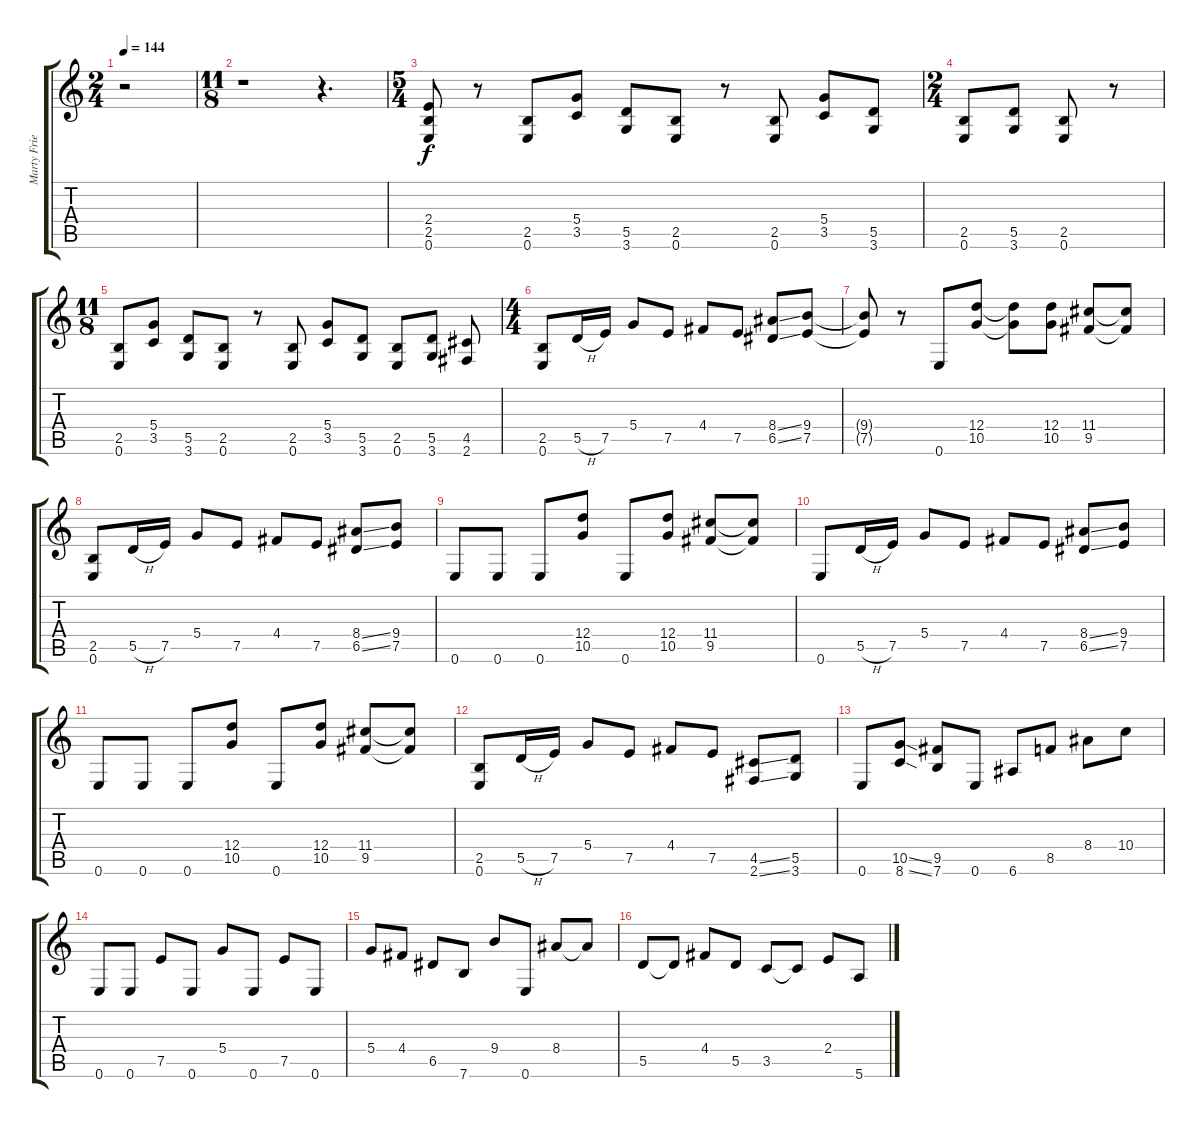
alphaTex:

\track ("Marty Friedman" "Marty Frie") {instrument distortionguitar}
\staff {score tabs}
\tuning (E4 B3 G3 D3 A2 E2) {hide}
\ts (2 4)
\tempo 144
\clef g2
\ks c
r.2{dy f} |
\ts (11 8)
r.1 r.4{d} |
\ts (5 4)
(2.4 2.5 0.6).8 r.8 (2.5 0.6).8 (5.4 3.5).8 (5.5 3.6).8 (2.5 0.6).8 r.8 (2.5 0.6).8 (5.4 3.5).8 (5.5 3.6).8 |
\ts (2 4)
(2.5 0.6).8 (5.5 3.6).8 (2.5 0.6).8 r.8 |
\ts (11 8)
(2.5 0.6).8 (5.4 3.5).8 (5.5 3.6).8 (2.5 0.6).8 r.8 (2.5 0.6).8 (5.4 3.5).8 (5.5 3.6).8 (2.5 0.6).8 (5.5 3.6).8 (4.5 2.6).8 |
\ts (4 4)
(2.5 0.6).8 5.5{h}.16 7.5.16 5.4.8 7.5.8 4.4.8 7.5.8 (8.4{ss} 6.5{ss}).8 (9.4 7.5).8 |
(9.4{t} 7.5{t}).8 r.8 0.6.8 (12.4 10.5).8 (12.4{t} 10.5{t}).8 (12.4 10.5).8 (11.4 9.5).8 (11.4{t} 9.5{t}).8 |
(2.5 0.6).8 5.5{h}.16 7.5.16 5.4.8 7.5.8 4.4.8 7.5.8 (8.4{ss} 6.5{ss}).8 (9.4 7.5).8 |
0.6.8 0.6.8 0.6.8 (12.4 10.5).8 0.6.8 (12.4 10.5).8 (11.4 9.5).8 (11.4{t} 9.5{t}).8 |
0.6.8 5.5{h}.16 7.5.16 5.4.8 7.5.8 4.4.8 7.5.8 (8.4{ss} 6.5{ss}).8 (9.4 7.5).8 |
0.6.8 0.6.8 0.6.8 (12.4 10.5).8 0.6.8 (12.4 10.5).8 (11.4 9.5).8 (11.4{t} 9.5{t}).8 |
(2.5 0.6).8 5.5{h}.16 7.5.16 5.4.8 7.5.8 4.4.8 7.5.8 (4.5{ss} 2.6{ss}).8 (5.5 3.6).8 |
0.6.8 (10.5{ss} 8.6{ss}).8 (9.5 7.6).8 0.6.8 6.6.8 8.5.8 8.4.8 10.4.8 |
0.6.8 0.6.8 7.5.8 0.6.8 5.4.8 0.6.8 7.5.8 0.6.8 |
5.4.8 4.4.8 6.5.8 7.6.8 9.4.8 0.6.8 8.4.8 8.4{t}.8 |
5.5.8 5.5{t}.8 4.4.8 5.5.8 3.5.8 3.5{t}.8 2.4.8 5.6.8
